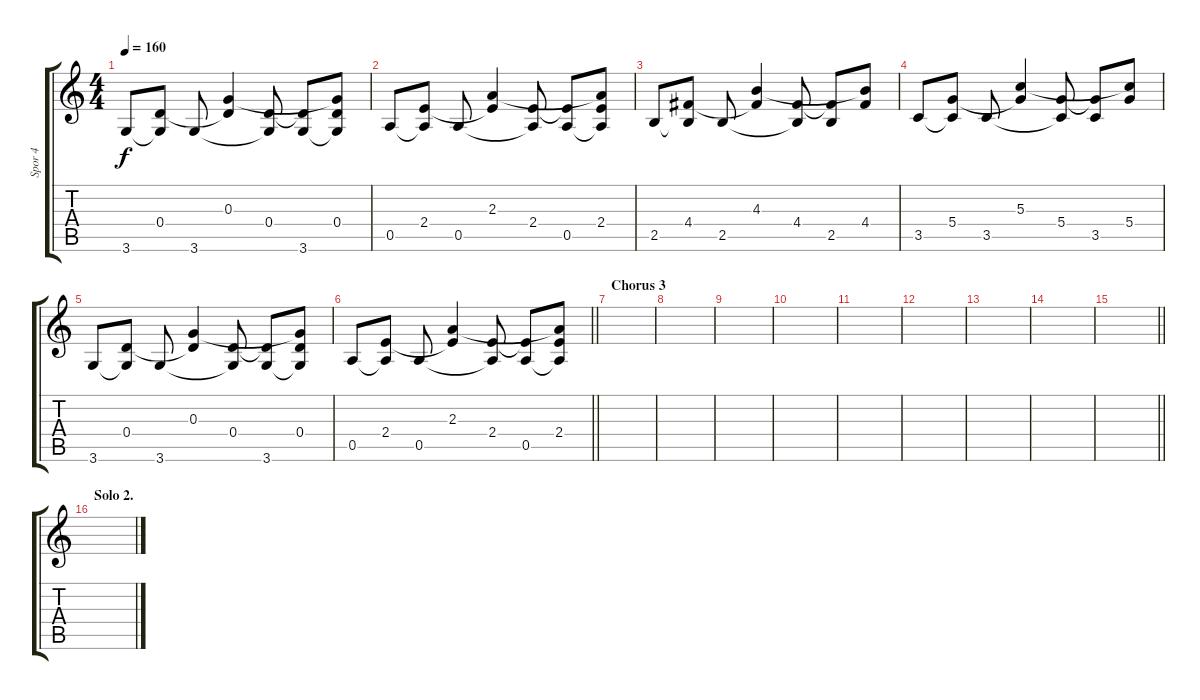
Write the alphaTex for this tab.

\track ("Spor 4" "Spor 4") {instrument electricguitarclean}
\staff {score tabs}
\tuning (E4 B3 G3 D3 A2 E2) {hide}
\ts (4 4)
\tempo 160
\clef g2
\ks c
3.6.8{dy f} (0.4 3.6{t}).8 3.6.8 (0.3 0.4{t}).4 (0.4 3.6{t}).8 (0.4{t} 3.6).8 (0.3{t} 0.4 3.6{t}).8 |
0.5.8 (2.4 0.5{t}).8 0.5.8 (2.3 2.4{t}).4 (2.4 0.5{t}).8 (2.4{t} 0.5).8 (2.3{t} 2.4 0.5{t}).8 |
2.5.8 (4.4 2.5{t}).8 2.5.8 (4.3 4.4{t}).4 (4.4 2.5{t}).8 (4.4{t} 2.5).8 (4.3{t} 4.4).8 |
3.5.8 (5.4 3.5{t}).8 3.5.8 (5.3 5.4{t}).4 (5.4 3.5{t}).8 (5.4{t} 3.5).8 (5.3{t} 5.4).8 |
3.6.8 (0.4 3.6{t}).8 3.6.8 (0.3 0.4{t}).4 (0.4 3.6{t}).8 (0.4{t} 3.6).8 (0.3{t} 0.4 3.6{t}).8 |
\barLineRight lightlight
0.5.8 (2.4 0.5{t}).8 0.5.8 (2.3 2.4{t}).4 (2.4 0.5{t}).8 (2.4{t} 0.5).8 (2.3{t} 2.4 0.5{t}).8 |
\section ("" "Chorus 3")
|
|
|
|
|
|
|
|
\barLineRight lightlight
|
\section ("" "Solo 2.")
